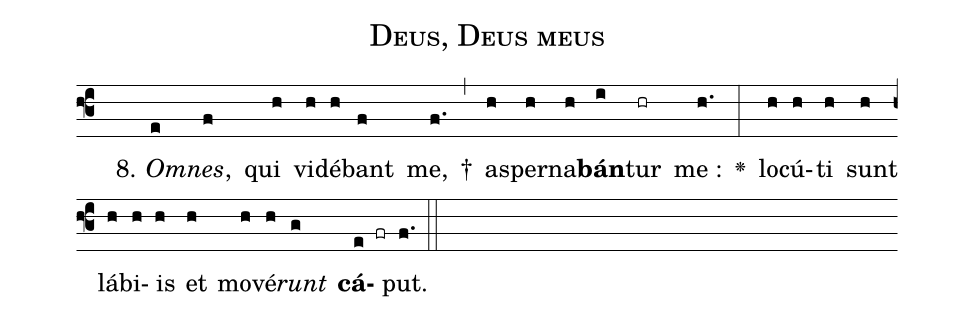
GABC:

name: Deus, Deus meus;
%%
% 747 in liber brevior
(f3)()() 8. <i>Om</i>(e)<i>nes</i>,(f) qui(h) vi(h)dé(h)bant(f) me,(f.) †(,) a(h)sper(h)na(h)<b>bán</b>(i)tur(hr) me :(h.) <v>\greheightstar</v>(:) lo(h)cú(h)ti(h) sunt(h) lá(h)bi(h)is(h) et(h) mo(h)vé(h)<i>runt</i>(g) <b>cá</b>(e fr)put.(f.) (::)
%(f3)()() 8. {I}(e)psi(f) vé(h)ro(h) con(h)si(h)de(h)ra(h)vé(h)runt(h) et(h) con(h)spe(h)xé(h)runt(fr) me :(f.) †(,) di(h)vi(h)sé(h)runt(h) sí(h)bi(h) ve(h)sti(h)mén(h)ta(h) <b>mé</b>(i hr)a,(h.) <v>\greheightstar</v>(: h+)
%et(h) su(h)per(h) vé(h)stem(h) mé(h)am(h) mi(h)sé(h)<i>runt</i>(g) <b>sór</b>(e fr)tem.(f.) (::)
